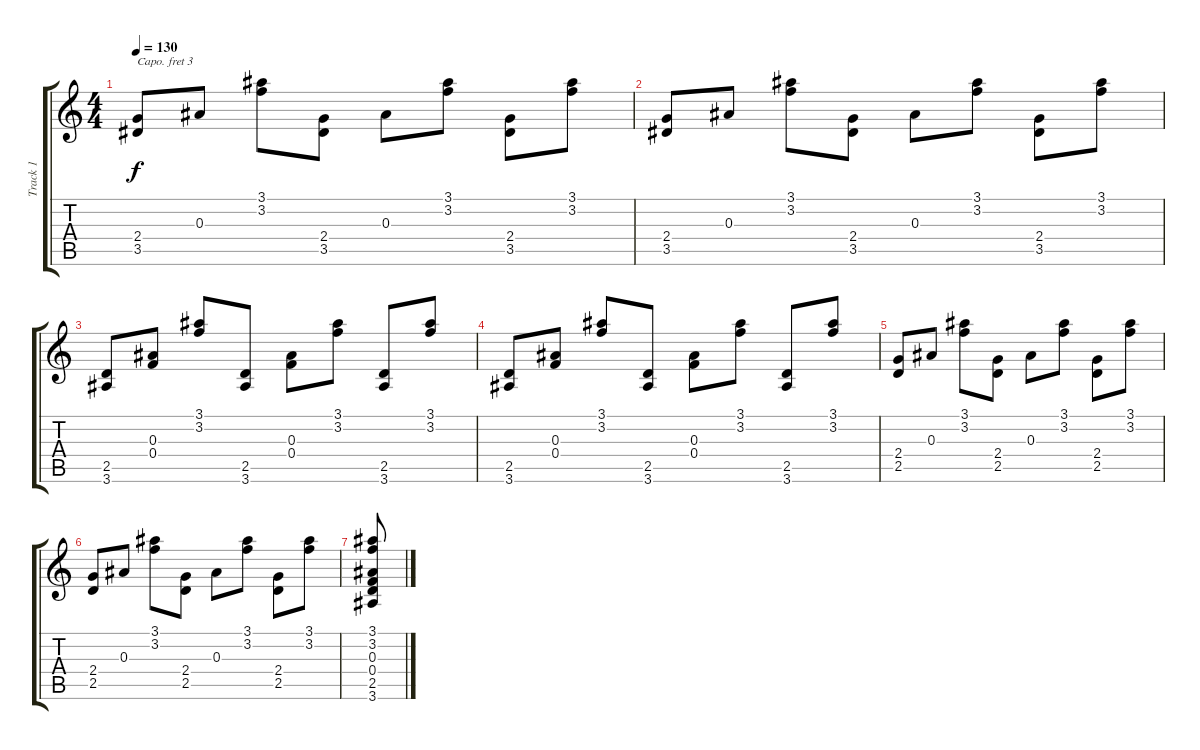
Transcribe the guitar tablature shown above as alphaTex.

\track ("Track 1" "Track 1") {instrument electricguitarclean}
\staff {score tabs}
\capo 3
\tuning (E4 B3 G3 D3 A2 E2) {hide}
\ts (4 4)
\tempo 130
\clef g2
\ks c
(2.4 3.5).8{dy f} 0.3.8 (3.1 3.2).8 (2.4 3.5).8 0.3.8 (3.1 3.2).8 (2.4 3.5).8 (3.1 3.2).8 |
(2.4 3.5).8 0.3.8 (3.1 3.2).8 (2.4 3.5).8 0.3.8 (3.1 3.2).8 (2.4 3.5).8 (3.1 3.2).8 |
(2.5 3.6).8 (0.3 0.4).8 (3.1 3.2).8 (2.5 3.6).8 (0.3 0.4).8 (3.1 3.2).8 (2.5 3.6).8 (3.1 3.2).8 |
(2.5 3.6).8 (0.3 0.4).8 (3.1 3.2).8 (2.5 3.6).8 (0.3 0.4).8 (3.1 3.2).8 (2.5 3.6).8 (3.1 3.2).8 |
(2.4 2.5).8 0.3.8 (3.1 3.2).8 (2.4 2.5).8 0.3.8 (3.1 3.2).8 (2.4 2.5).8 (3.1 3.2).8 |
(2.4 2.5).8 0.3.8 (3.1 3.2).8 (2.4 2.5).8 0.3.8 (3.1 3.2).8 (2.4 2.5).8 (3.1 3.2).8 |
(3.1 3.2 0.3 0.4 2.5 3.6).8
